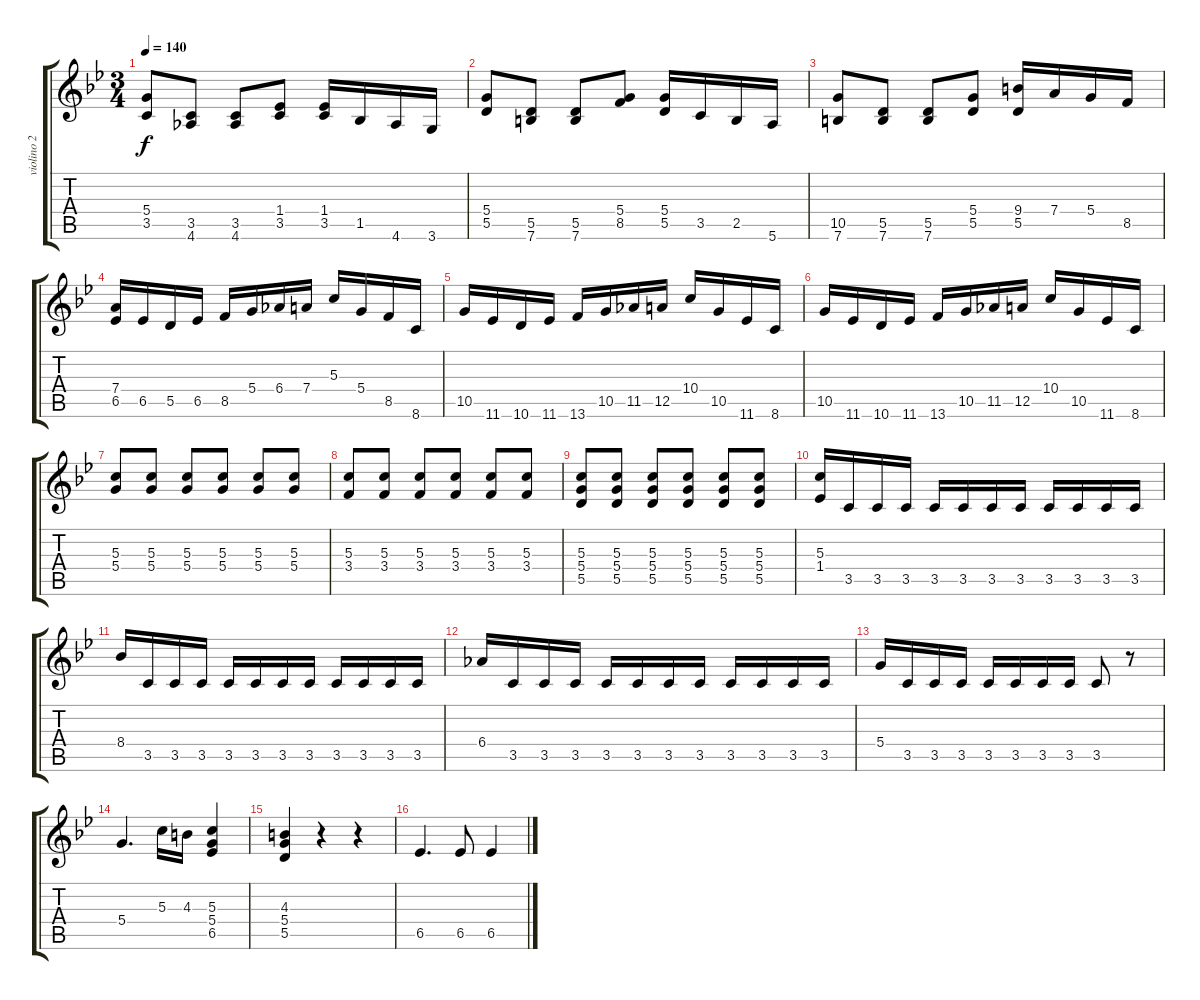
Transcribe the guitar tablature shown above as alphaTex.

\track ("violino 2" "violino 2") {instrument distortionguitar}
\staff {score tabs}
\tuning (E4 B3 G3 D3 A2 E2) {hide}
\ts (3 4)
\tempo 140
\clef g2
\ks gminor
(5.4 3.5).8{dy f} (3.5 4.6).8 (3.5 4.6).8 (1.4 3.5).8 (1.4 3.5).16 1.5.16 4.6.16 3.6.16 |
(5.4 5.5).8 (5.5 7.6).8 (5.5 7.6).8 (5.4 8.5).8 (5.4 5.5).16 3.5.16 2.5.16 5.6.16 |
(10.5 7.6).8 (5.5 7.6).8 (5.5 7.6).8 (5.4 5.5).8 (9.4 5.5).16 7.4.16 5.4.16 8.5.16 |
(7.4 6.5).16 6.5.16 5.5.16 6.5.16 8.5.16 5.4.16 6.4.16 7.4.16 5.3.16 5.4.16 8.5.16 8.6.16 |
10.5.16 11.6.16 10.6.16 11.6.16 13.6.16 10.5.16 11.5.16 12.5.16 10.4.16 10.5.16 11.6.16 8.6.16 |
10.5.16 11.6.16 10.6.16 11.6.16 13.6.16 10.5.16 11.5.16 12.5.16 10.4.16 10.5.16 11.6.16 8.6.16 |
(5.3 5.4).8 (5.3 5.4).8 (5.3 5.4).8 (5.3 5.4).8 (5.3 5.4).8 (5.3 5.4).8 |
(5.3 3.4).8 (5.3 3.4).8 (5.3 3.4).8 (5.3 3.4).8 (5.3 3.4).8 (5.3 3.4).8 |
(5.3 5.4 5.5).8 (5.3 5.4 5.5).8 (5.3 5.4 5.5).8 (5.3 5.4 5.5).8 (5.3 5.4 5.5).8 (5.3 5.4 5.5).8 |
(5.3 1.4).16 3.5.16 3.5.16 3.5.16 3.5.16 3.5.16 3.5.16 3.5.16 3.5.16 3.5.16 3.5.16 3.5.16 |
8.4.16 3.5.16 3.5.16 3.5.16 3.5.16 3.5.16 3.5.16 3.5.16 3.5.16 3.5.16 3.5.16 3.5.16 |
6.4.16 3.5.16 3.5.16 3.5.16 3.5.16 3.5.16 3.5.16 3.5.16 3.5.16 3.5.16 3.5.16 3.5.16 |
5.4.16 3.5.16 3.5.16 3.5.16 3.5.16 3.5.16 3.5.16 3.5.16 3.5.8 r.8 |
5.4.4{d} 5.3.16 4.3.16 (5.3 5.4 6.5).4 |
(4.3 5.4 5.5).4 r.4 r.4 |
6.5.4{d} 6.5.8 6.5.4
